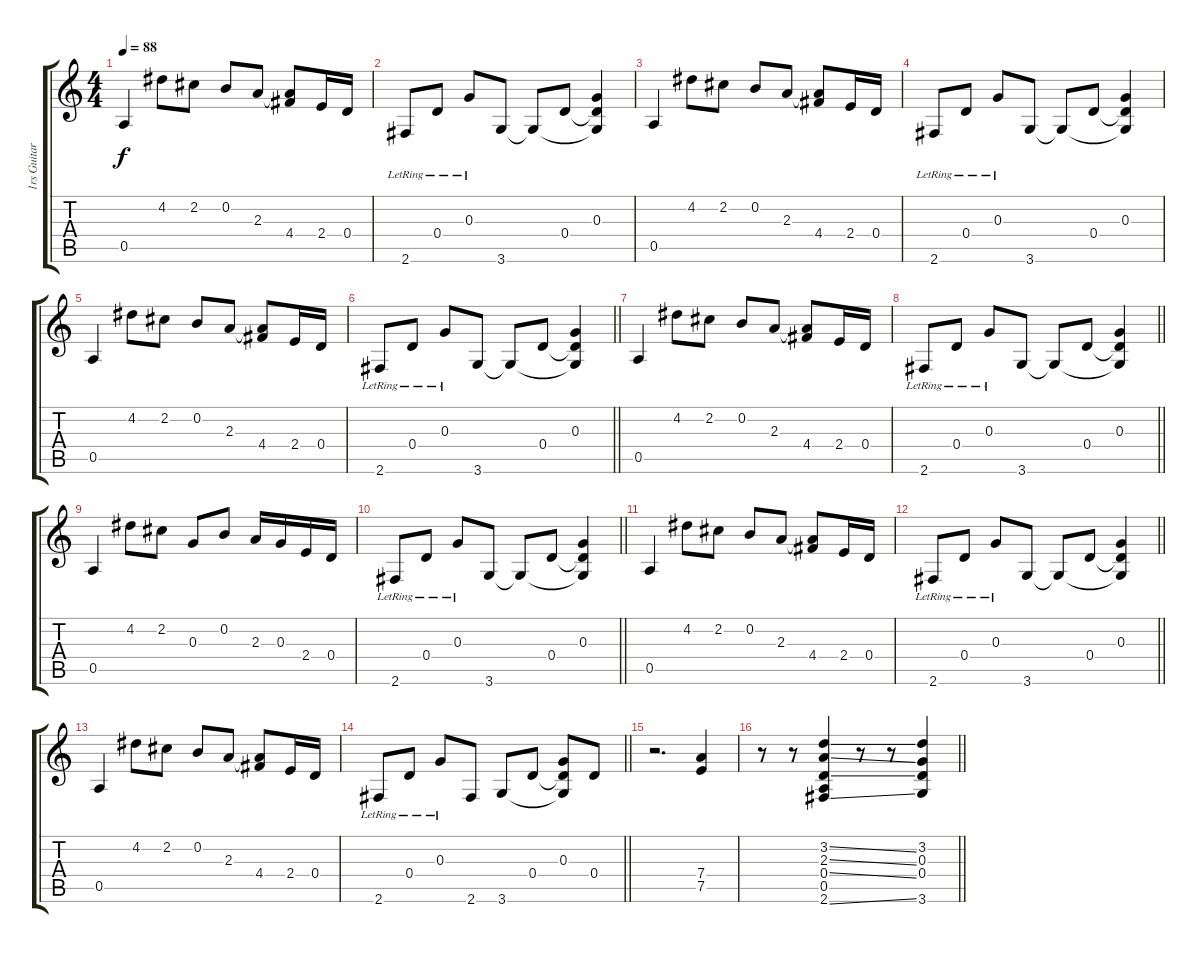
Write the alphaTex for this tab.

\track ("1rs Guitar" "1rs Guitar") {instrument overdrivenguitar}
\staff {score tabs}
\tuning (E4 B3 G3 D3 A2 E2) {hide}
\ts (4 4)
\tempo 88
\clef g2
\ks c
0.5.4{dy f} 4.2.8 2.2.8 0.2.8 2.3.8 (2.3{t} 4.4).8 2.4.16 0.4.16 |
2.6{lr}.8 0.4{lr}.8 0.3{lr}.8 3.6.8 3.6{t}.8 0.4.8 (0.3 0.4{t} 3.6{t}).4 |
0.5.4 4.2.8 2.2.8 0.2.8 2.3.8 (2.3{t} 4.4).8 2.4.16 0.4.16 |
2.6{lr}.8 0.4{lr}.8 0.3{lr}.8 3.6.8 3.6{t}.8 0.4.8 (0.3 0.4{t} 3.6{t}).4 |
0.5.4 4.2.8 2.2.8 0.2.8 2.3.8 (2.3{t} 4.4).8 2.4.16 0.4.16 |
\barLineRight lightlight
2.6{lr}.8 0.4{lr}.8 0.3{lr}.8 3.6.8 3.6{t}.8 0.4.8 (0.3 0.4{t} 3.6{t}).4 |
0.5.4 4.2.8 2.2.8 0.2.8 2.3.8 (2.3{t} 4.4).8 2.4.16 0.4.16 |
\barLineRight lightlight
2.6{lr}.8 0.4{lr}.8 0.3{lr}.8 3.6.8 3.6{t}.8 0.4.8 (0.3 0.4{t} 3.6{t}).4 |
0.5.4 4.2.8 2.2.8 0.3.8 0.2.8 2.3.16 0.3.16 2.4.16 0.4.16 |
\barLineRight lightlight
2.6{lr}.8 0.4{lr}.8 0.3{lr}.8 3.6.8 3.6{t}.8 0.4.8 (0.3 0.4{t} 3.6{t}).4 |
0.5.4 4.2.8 2.2.8 0.2.8 2.3.8 (2.3{t} 4.4).8 2.4.16 0.4.16 |
\barLineRight lightlight
2.6{lr}.8 0.4{lr}.8 0.3{lr}.8 3.6.8 3.6{t}.8 0.4.8 (0.3 0.4{t} 3.6{t}).4 |
0.5.4 4.2.8 2.2.8 0.2.8 2.3.8 (2.3{t} 4.4).8 2.4.16 0.4.16 |
\barLineRight lightlight
2.6{lr}.8 0.4{lr}.8 0.3{lr}.8 2.6.8 3.6.8 0.4.8 (0.3 0.4{t} 3.6{t}).8 0.4.8 |
r.2{d} (7.4 7.5).4 |
\barLineRight lightlight
r.8 r.8 (3.2{ss} 2.3{ss} 0.4{ss} 0.5 2.6{ss}).4 r.8 r.8 (3.2 0.3 0.4 3.6).4
